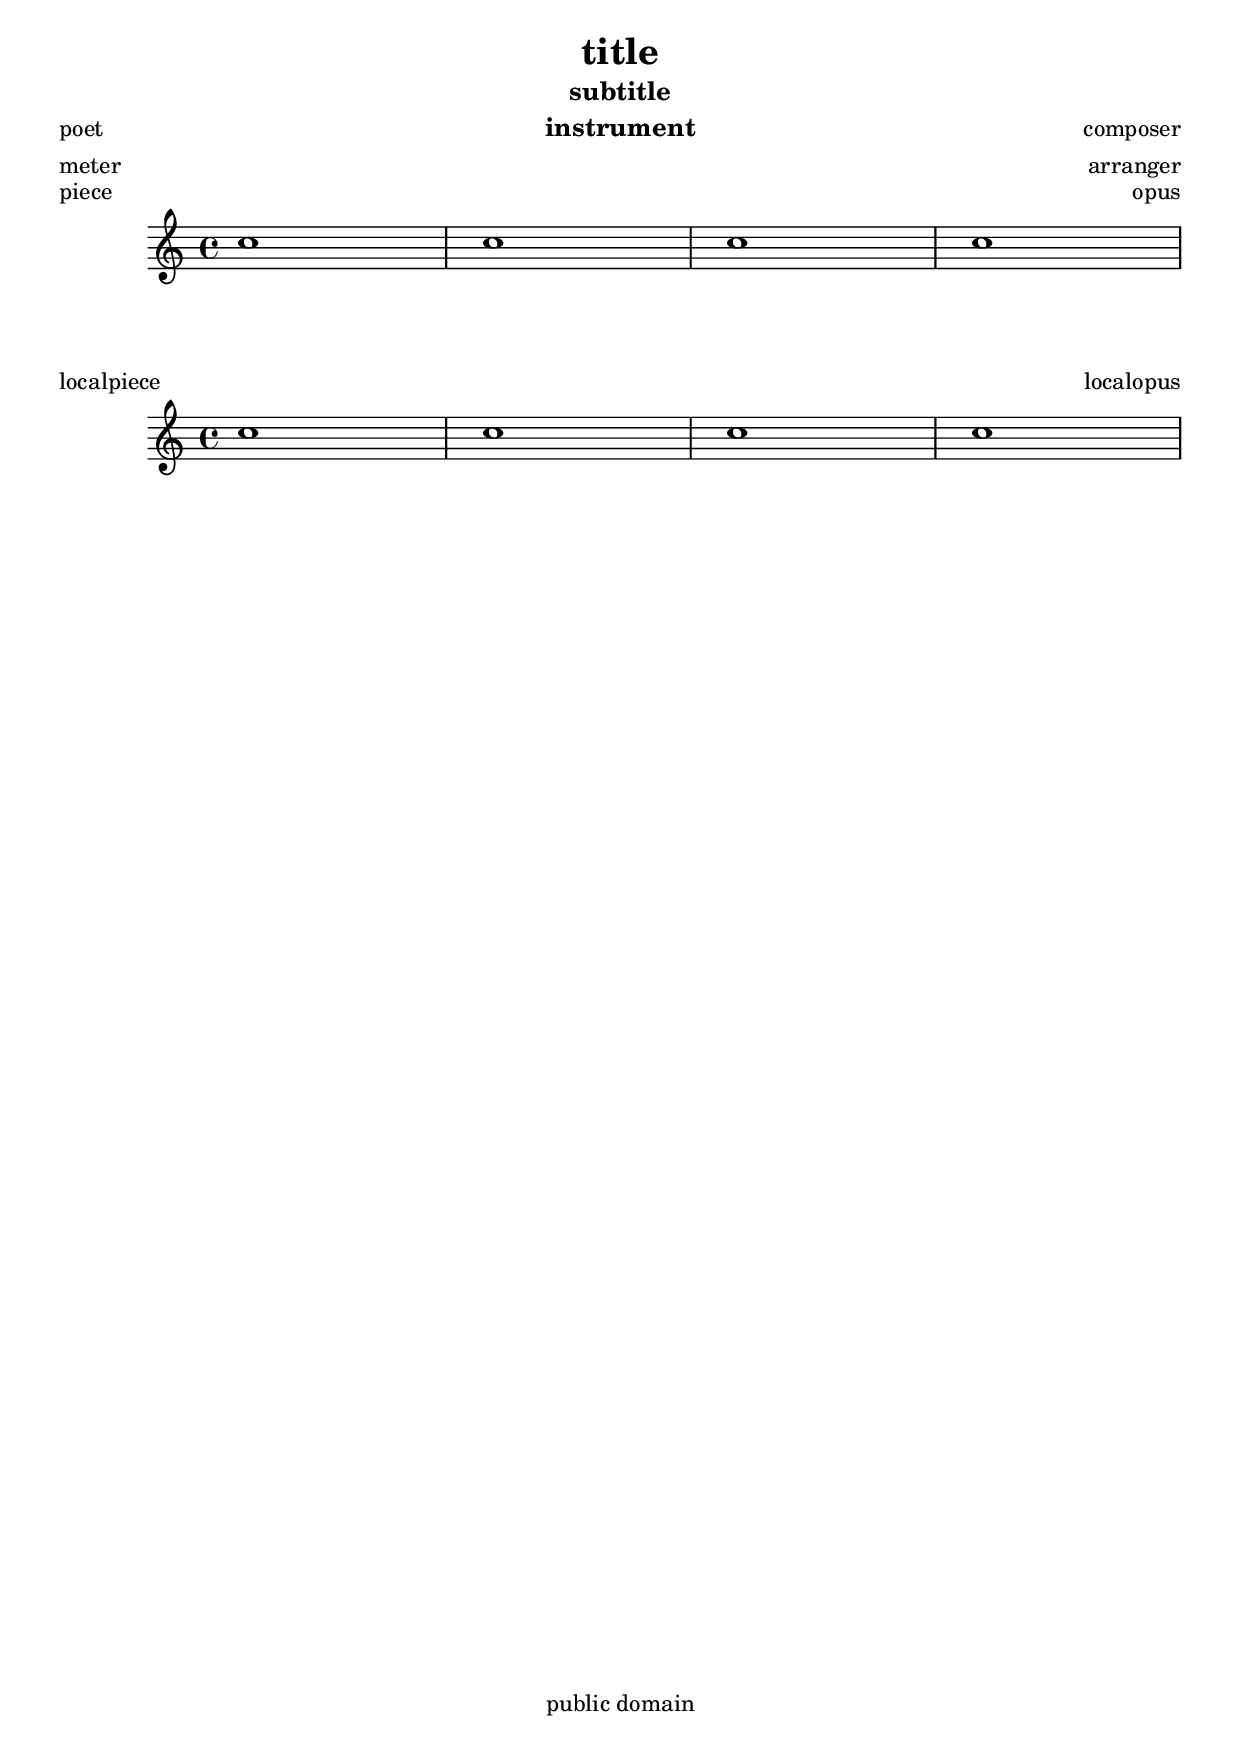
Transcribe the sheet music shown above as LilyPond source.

%% DO NOT EDIT this file manually; it was automatically
%% generated from the LilyPond Snippet Repository
%% (http://lsr.di.unimi.it).
%%
%% Make any changes in the LSR itself, or in
%% `Documentation/snippets/new/`, then run
%% `scripts/auxiliar/makelsr.pl`.
%%
%% This file is in the public domain.

\version "2.24.0"

\header {
  lsrtags = "paper-and-layout, text, titles"

  texidoc = "
A demonstration of all headers.
"

  doctitle = "Demonstrating all headers"
} % begin verbatim


\header {
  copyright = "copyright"
  title = "title"
  subtitle = "subtitle"
  composer = "composer"
  arranger = "arranger"
  instrument = "instrument"
  meter = "meter"
  opus = "opus"
  piece = "piece"
  poet = "poet"
  texidoc = "All header fields with special meanings."
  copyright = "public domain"
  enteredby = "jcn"
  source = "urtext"
}

\layout {
  ragged-right = ##f
}

\score {
  \relative c'' { c1 | c | c | c }
}

\score {
   \relative c'' { c1 | c | c | c }
   \header {
     title = "localtitle"
     subtitle = "localsubtitle"
     composer = "localcomposer"
     arranger = "localarranger"
     instrument = "localinstrument"
     metre = "localmetre"
     opus = "localopus"
     piece = "localpiece"
     poet = "localpoet"
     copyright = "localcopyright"
   }
}
